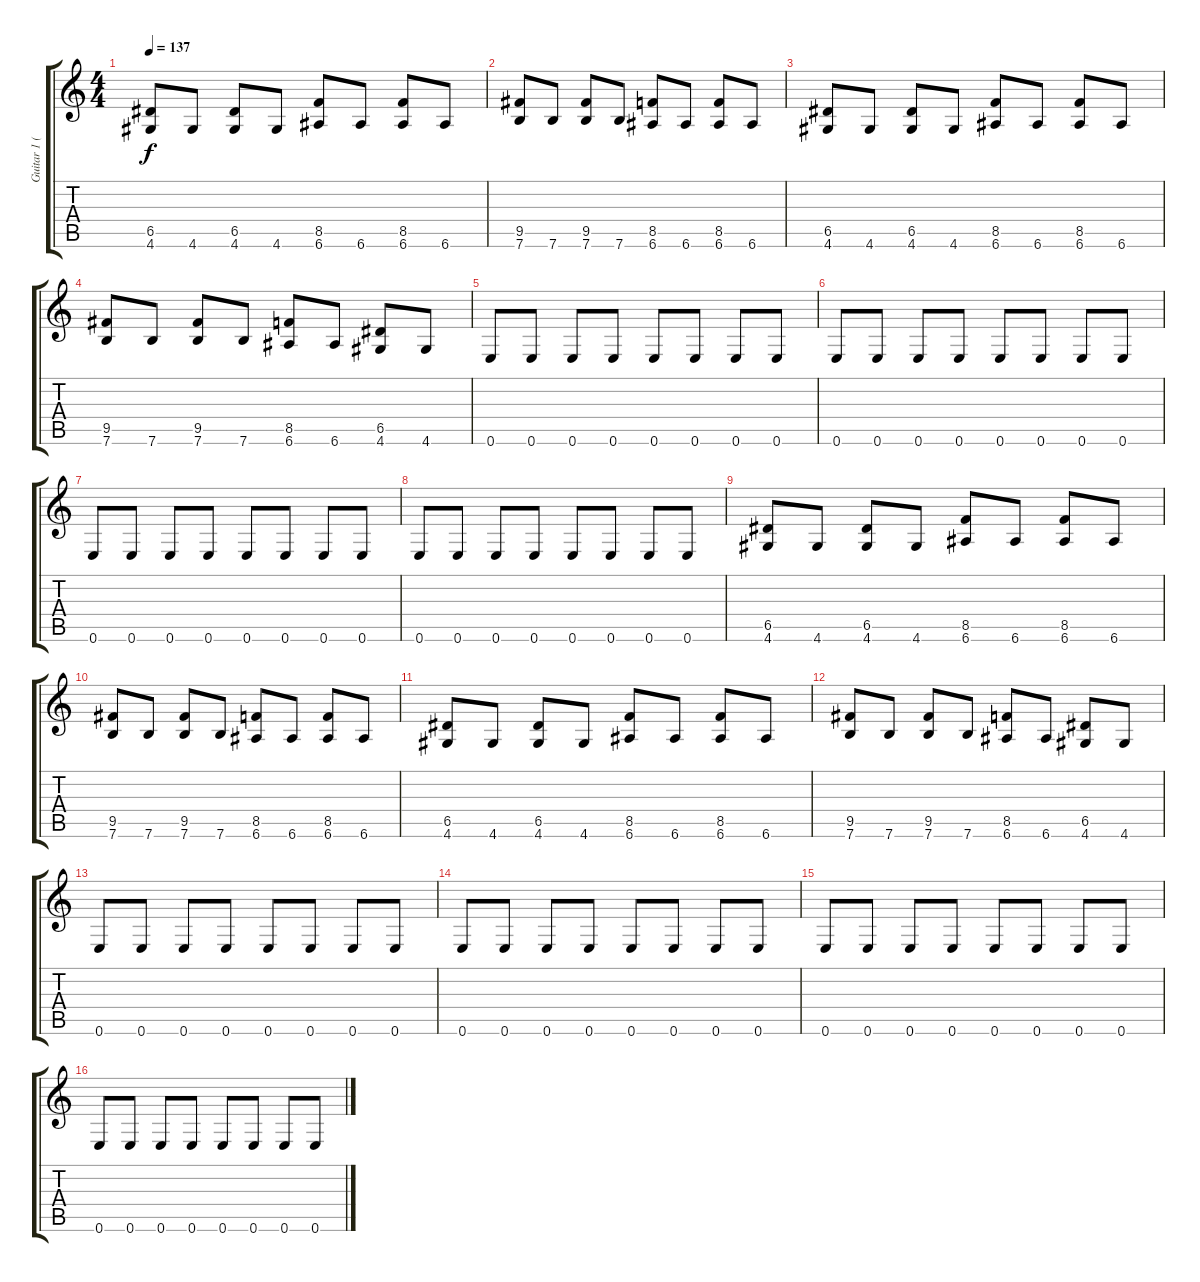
\track ("Guitar 1 (Rhythm)" "Guitar 1 (") {instrument overdrivenguitar}
\staff {score tabs}
\tuning (E4 B3 G3 D3 A2 E2) {hide}
\ts (4 4)
\tempo 137
\clef g2
\ks c
(6.5 4.6).8{dy f} 4.6.8 (6.5 4.6).8 4.6.8 (8.5 6.6).8 6.6.8 (8.5 6.6).8 6.6.8 |
(9.5 7.6).8 7.6.8 (9.5 7.6).8 7.6.8 (8.5 6.6).8 6.6.8 (8.5 6.6).8 6.6.8 |
(6.5 4.6).8 4.6.8 (6.5 4.6).8 4.6.8 (8.5 6.6).8 6.6.8 (8.5 6.6).8 6.6.8 |
(9.5 7.6).8 7.6.8 (9.5 7.6).8 7.6.8 (8.5 6.6).8 6.6.8 (6.5 4.6).8 4.6.8 |
0.6.8 0.6.8 0.6.8 0.6.8 0.6.8 0.6.8 0.6.8 0.6.8 |
0.6.8 0.6.8 0.6.8 0.6.8 0.6.8 0.6.8 0.6.8 0.6.8 |
0.6.8 0.6.8 0.6.8 0.6.8 0.6.8 0.6.8 0.6.8 0.6.8 |
0.6.8 0.6.8 0.6.8 0.6.8 0.6.8 0.6.8 0.6.8 0.6.8 |
(6.5 4.6).8 4.6.8 (6.5 4.6).8 4.6.8 (8.5 6.6).8 6.6.8 (8.5 6.6).8 6.6.8 |
(9.5 7.6).8 7.6.8 (9.5 7.6).8 7.6.8 (8.5 6.6).8 6.6.8 (8.5 6.6).8 6.6.8 |
(6.5 4.6).8 4.6.8 (6.5 4.6).8 4.6.8 (8.5 6.6).8 6.6.8 (8.5 6.6).8 6.6.8 |
(9.5 7.6).8 7.6.8 (9.5 7.6).8 7.6.8 (8.5 6.6).8 6.6.8 (6.5 4.6).8 4.6.8 |
0.6.8 0.6.8 0.6.8 0.6.8 0.6.8 0.6.8 0.6.8 0.6.8 |
0.6.8 0.6.8 0.6.8 0.6.8 0.6.8 0.6.8 0.6.8 0.6.8 |
0.6.8 0.6.8 0.6.8 0.6.8 0.6.8 0.6.8 0.6.8 0.6.8 |
0.6.8 0.6.8 0.6.8 0.6.8 0.6.8 0.6.8 0.6.8 0.6.8
